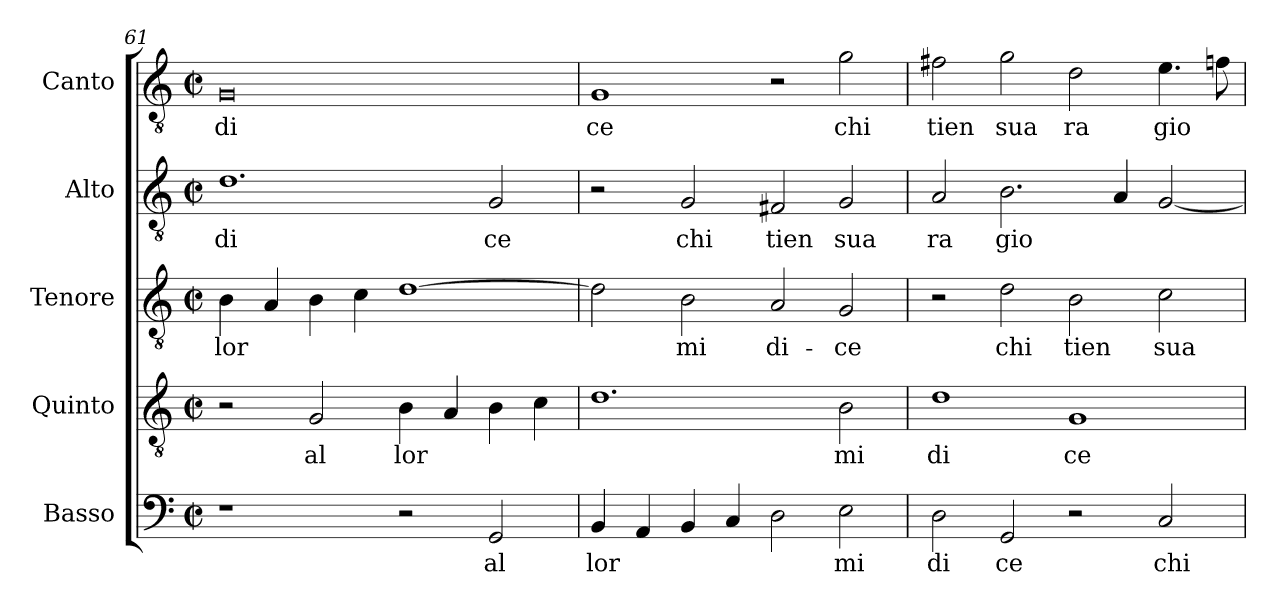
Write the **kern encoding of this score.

**kern	**text	**kern	**text	**kern	**text	**kern	**text	**kern	**text
*part5	*part5	*part4	*part4	*part3	*part3	*part2	*part2	*part1	*part1
*staff5	*staff5	*staff4	*staff4	*staff3	*staff3	*staff2	*staff2	*staff1	*staff1
*I"Basso	*	*I"Quinto	*	*I"Tenore	*	*I"Alto	*	*I"Canto	*
*clefF4	*	*clefGv2	*	*clefGv2	*	*clefGv2	*	*clefGv2	*
*k[]	*	*k[]	*	*k[]	*	*k[]	*	*k[]	*
*C:	*	*C:	*	*C:	*	*C:	*	*C:	*
*M2/2	*	*M2/2	*	*M2/2	*	*M2/2	*	*M2/2	*
*met(c|)	*	*met(c|)	*	*met(c|)	*	*met(c|)	*	*met(c|)	*
=61	=61	=61	=61	=61	=61	=61	=61	=61	=61
!	!	!	!	!	!LO:LY:b:cj	!	!LO:LY:b:cj	!	!LO:LY:b:cj
1r	.	2r	.	4B\	-lor	1.d	di	0G	di
!	!	!	!	!	!LO:LY:b:cj	!	!	!	!
.	.	.	.	4A/	.	.	.	.	.
!	!	!	!LO:LY:b:cj	!	!LO:LY:b:cj	!	!	!	!
.	.	2G/	al	4B\	.	.	.	.	.
!	!	!	!	!	!LO:LY:b:cj	!	!	!	!
.	.	.	.	4c\	.	.	.	.	.
!	!	!	!LO:LY:b:cj	!	!LO:LY:b:cj	!	!	!	!
2r	.	4B\	lor	[>1d	.	.	.	.	.
!	!	!	!LO:LY:b:cj	!	!	!	!	!	!
.	.	4A/	.	.	.	.	.	.	.
!	!LO:LY:b:cj	!	!LO:LY:b:cj	!	!	!	!LO:LY:b:cj	!	!
2GG/	al	4B\	.	.	.	2G/	ce	.	.
!	!	!	!LO:LY:b:cj	!	!	!	!	!	!
.	.	4c\	.	.	.	.	.	.	.
=62	=62	=62	=62	=62	=62	=62	=62	=62	=62
!	!LO:LY:b:cj	!	!LO:LY:b:cj	!	!LO:LY:b:cj	!	!	!	!LO:LY:b:cj
4BB/	lor	1.d	.	2d\]	.	2r	.	1G	ce
!	!LO:LY:b:cj	!	!	!	!	!	!	!	!
4AA/	.	.	.	.	.	.	.	.	.
!	!LO:LY:b:cj	!	!	!	!LO:LY:b:cj	!	!LO:LY:b:cj	!	!
4BB/	.	.	.	2B\	mi	2G/	chi	.	.
!	!LO:LY:b:cj	!	!	!	!	!	!	!	!
4C/	.	.	.	.	.	.	.	.	.
!	!LO:LY:b:cj	!	!	!	!LO:LY:b:cj	!	!LO:LY:b:cj	!	!
2D\	.	.	.	2A/	di-	2F#X/	tien	2r	.
!	!LO:LY:b:cj	!	!LO:LY:b:cj	!	!LO:LY:b:cj	!	!LO:LY:b:cj	!	!LO:LY:b:cj
2E\	mi	2B\	mi	2G/	-ce	2G/	sua	2g\	chi
=63	=63	=63	=63	=63	=63	=63	=63	=63	=63
!	!LO:LY:b:cj	!	!LO:LY:b:cj	!	!	!	!LO:LY:b:cj	!	!LO:LY:b:cj
2D\	di	1d	di	2r	.	2A/	ra	2f#X\	tien
!	!LO:LY:b:cj	!	!	!	!LO:LY:b:cj	!	!LO:LY:b:cj	!	!LO:LY:b:cj
2GG/	ce	.	.	2d\	chi	2.B\	gio	2g\	sua
!	!	!	!LO:LY:b:cj	!	!LO:LY:b:cj	!	!	!	!LO:LY:b:cj
2r	.	1G	ce	2B\	tien	.	.	2d\	ra
!	!	!	!	!	!	!	!LO:LY:b:cj	!	!
.	.	.	.	.	.	4A/	.	.	.
!	!LO:LY:b:cj	!	!	!	!LO:LY:b:cj	!	!LO:LY:b:cj	!	!LO:LY:b:cj
2C/	chi	.	.	2c\	sua	[>2G/	.	4.e\	gio
!	!	!	!	!	!	!	!	!	!LO:LY:b:cj
.	.	.	.	.	.	.	.	8fn\	.
=	=	=	=	=	=	=	=	=	=
*-	*-	*-	*-	*-	*-	*-	*-	*-	*-
